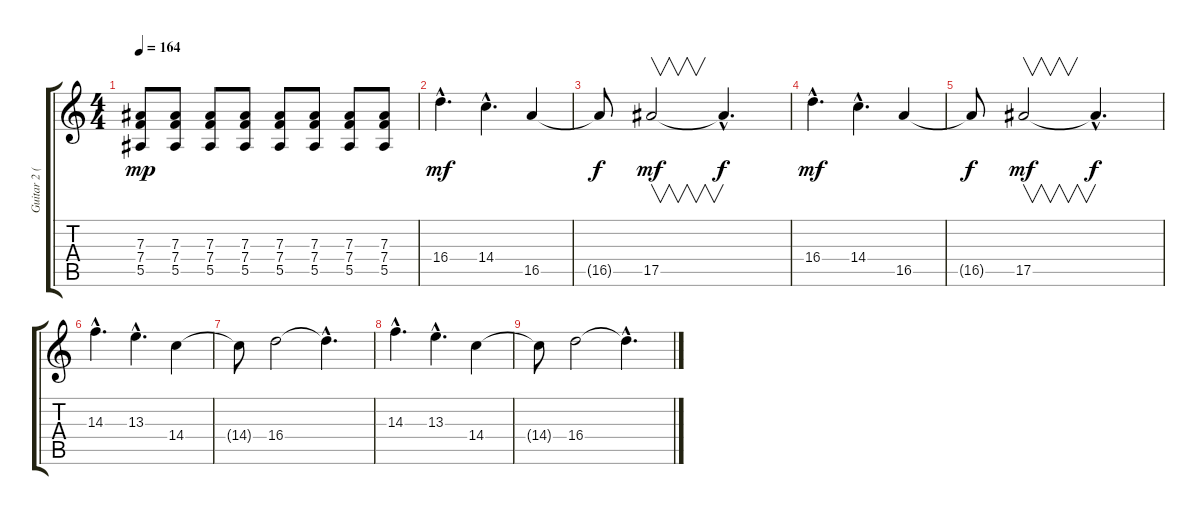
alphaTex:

\track ("Guitar 2 (Lead)" "Guitar 2 (") {instrument distortionguitar}
\staff {score tabs}
\tuning (C4 G3 Eb3 Bb2 F2 C2) {hide}
\ts (4 4)
\tempo 164
\clef g2
\ks c
(7.3 7.4 5.5).8{dy mp} (7.3 7.4 5.5).8 (7.3 7.4 5.5).8 (7.3 7.4 5.5).8 (7.3 7.4 5.5).8 (7.3 7.4 5.5).8 (7.3 7.4 5.5).8 (7.3 7.4 5.5).8 |
16.4{hac}.4{d dy mf balance 10} 14.4{hac}.4{d} 16.5.4 |
16.5{t}.8{dy f} 17.5.2{v dy mf} 17.5{hac t}.4{d dy f} |
16.4{hac}.4{d dy mf} 14.4{hac}.4{d} 16.5.4 |
16.5{t}.8{dy f} 17.5.2{v dy mf} 17.5{hac t}.4{d dy f} |
14.3{hac}.4{d} 13.3{hac}.4{d} 14.4.4 |
14.4{t}.8 16.4.2 16.4{hac t}.4{d} |
14.3{hac}.4{d} 13.3{hac}.4{d} 14.4.4 |
14.4{t}.8 16.4.2 16.4{hac t}.4{d}
